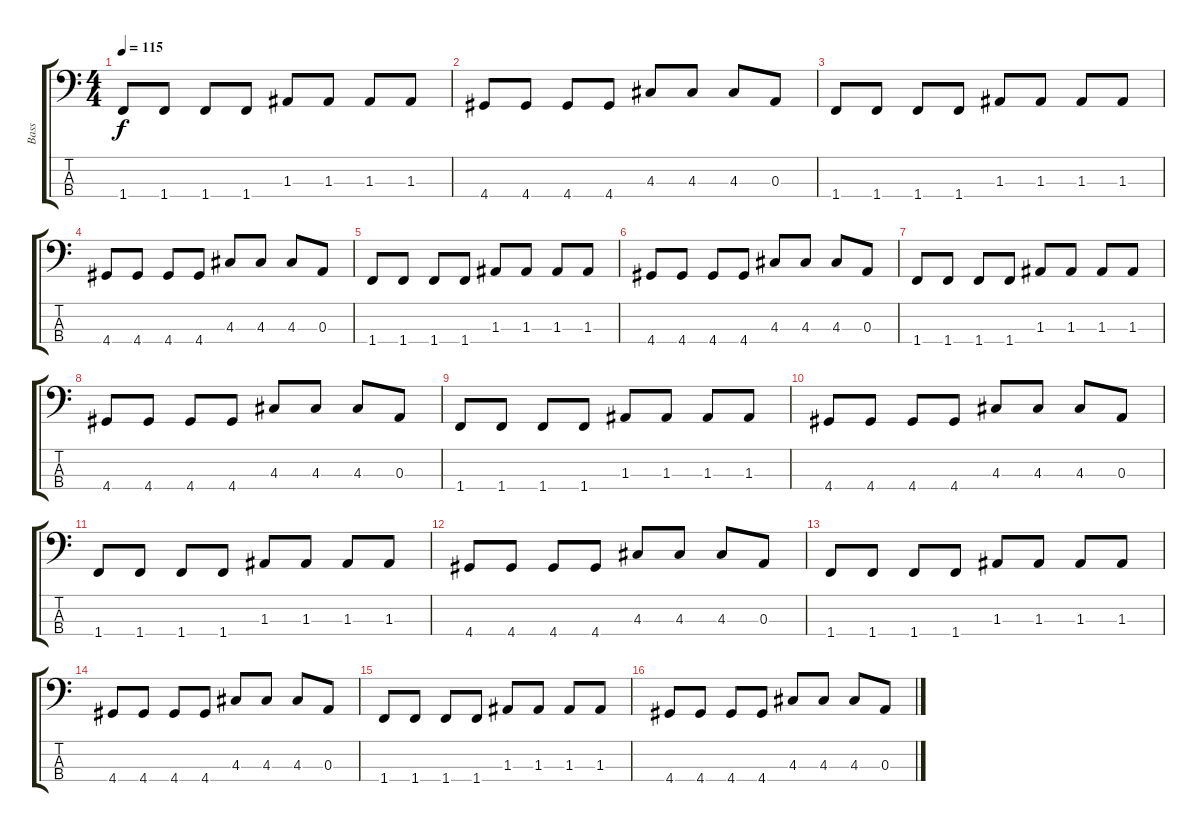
\track ("Bass" "Bass") {instrument electricbasspick}
\staff {score tabs}
\tuning (G2 D2 A1 E1) {hide}
\ts (4 4)
\tempo 115
\clef f4
\ks c
1.4.8{dy f} 1.4.8 1.4.8 1.4.8 1.3.8 1.3.8 1.3.8 1.3.8 |
4.4.8 4.4.8 4.4.8 4.4.8 4.3.8 4.3.8 4.3.8 0.3.8 |
1.4.8 1.4.8 1.4.8 1.4.8 1.3.8 1.3.8 1.3.8 1.3.8 |
4.4.8 4.4.8 4.4.8 4.4.8 4.3.8 4.3.8 4.3.8 0.3.8 |
1.4.8 1.4.8 1.4.8 1.4.8 1.3.8 1.3.8 1.3.8 1.3.8 |
4.4.8 4.4.8 4.4.8 4.4.8 4.3.8 4.3.8 4.3.8 0.3.8 |
1.4.8 1.4.8 1.4.8 1.4.8 1.3.8 1.3.8 1.3.8 1.3.8 |
4.4.8 4.4.8 4.4.8 4.4.8 4.3.8 4.3.8 4.3.8 0.3.8 |
1.4.8 1.4.8 1.4.8 1.4.8 1.3.8 1.3.8 1.3.8 1.3.8 |
4.4.8 4.4.8 4.4.8 4.4.8 4.3.8 4.3.8 4.3.8 0.3.8 |
1.4.8 1.4.8 1.4.8 1.4.8 1.3.8 1.3.8 1.3.8 1.3.8 |
4.4.8 4.4.8 4.4.8 4.4.8 4.3.8 4.3.8 4.3.8 0.3.8 |
1.4.8 1.4.8 1.4.8 1.4.8 1.3.8 1.3.8 1.3.8 1.3.8 |
4.4.8 4.4.8 4.4.8 4.4.8 4.3.8 4.3.8 4.3.8 0.3.8 |
1.4.8 1.4.8 1.4.8 1.4.8 1.3.8 1.3.8 1.3.8 1.3.8 |
4.4.8 4.4.8 4.4.8 4.4.8 4.3.8 4.3.8 4.3.8 0.3.8
